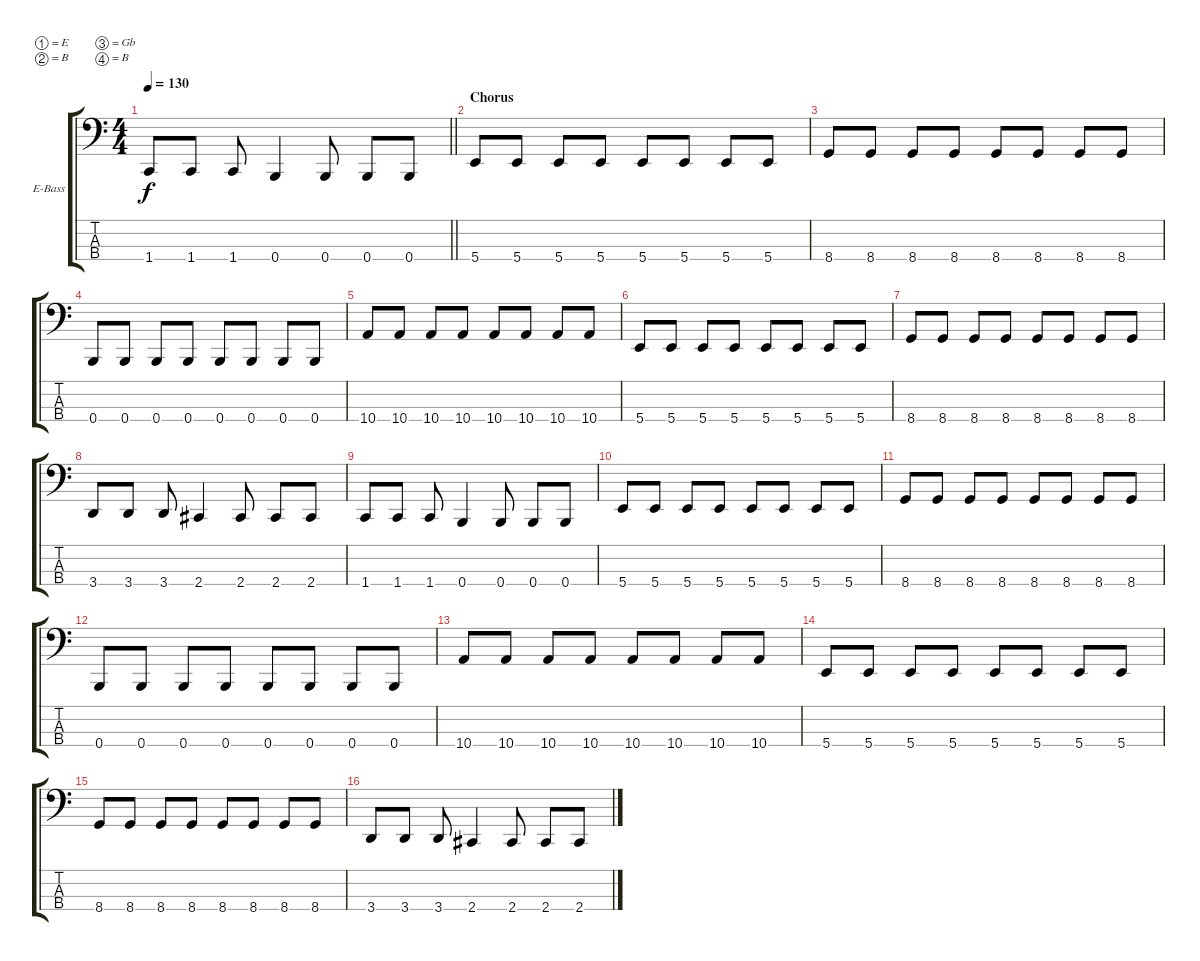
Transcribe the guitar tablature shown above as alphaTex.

\bracketExtendMode groupsimilarinstruments
\firstSystemTrackNameOrientation horizontal
\otherSystemsTrackNameOrientation horizontal
\track ("Paul Gray" "E-Bass") {instrument electricbassfinger}
\staff {score tabs}
\tuning (E2 B1 Gb1 B0)
\ts (4 4)
\tempo 130
\clef f4
\barLineRight lightlight
\ks c
1.4.8{dy f} 1.4.8 1.4.8 0.4.4 0.4.8 0.4.8 0.4.8 |
\section ("" "Chorus")
5.4.8 5.4.8 5.4.8 5.4.8 5.4.8 5.4.8 5.4.8 5.4.8 |
8.4.8 8.4.8 8.4.8 8.4.8 8.4.8 8.4.8 8.4.8 8.4.8 |
0.4.8 0.4.8 0.4.8 0.4.8 0.4.8 0.4.8 0.4.8 0.4.8 |
10.4.8 10.4.8 10.4.8 10.4.8 10.4.8 10.4.8 10.4.8 10.4.8 |
5.4.8 5.4.8 5.4.8 5.4.8 5.4.8 5.4.8 5.4.8 5.4.8 |
8.4.8 8.4.8 8.4.8 8.4.8 8.4.8 8.4.8 8.4.8 8.4.8 |
3.4.8 3.4.8 3.4.8 2.4.4 2.4.8 2.4.8 2.4.8 |
1.4.8 1.4.8 1.4.8 0.4.4 0.4.8 0.4.8 0.4.8 |
5.4.8 5.4.8 5.4.8 5.4.8 5.4.8 5.4.8 5.4.8 5.4.8 |
8.4.8 8.4.8 8.4.8 8.4.8 8.4.8 8.4.8 8.4.8 8.4.8 |
0.4.8 0.4.8 0.4.8 0.4.8 0.4.8 0.4.8 0.4.8 0.4.8 |
10.4.8 10.4.8 10.4.8 10.4.8 10.4.8 10.4.8 10.4.8 10.4.8 |
5.4.8 5.4.8 5.4.8 5.4.8 5.4.8 5.4.8 5.4.8 5.4.8 |
8.4.8 8.4.8 8.4.8 8.4.8 8.4.8 8.4.8 8.4.8 8.4.8 |
3.4.8 3.4.8 3.4.8 2.4.4 2.4.8 2.4.8 2.4.8
